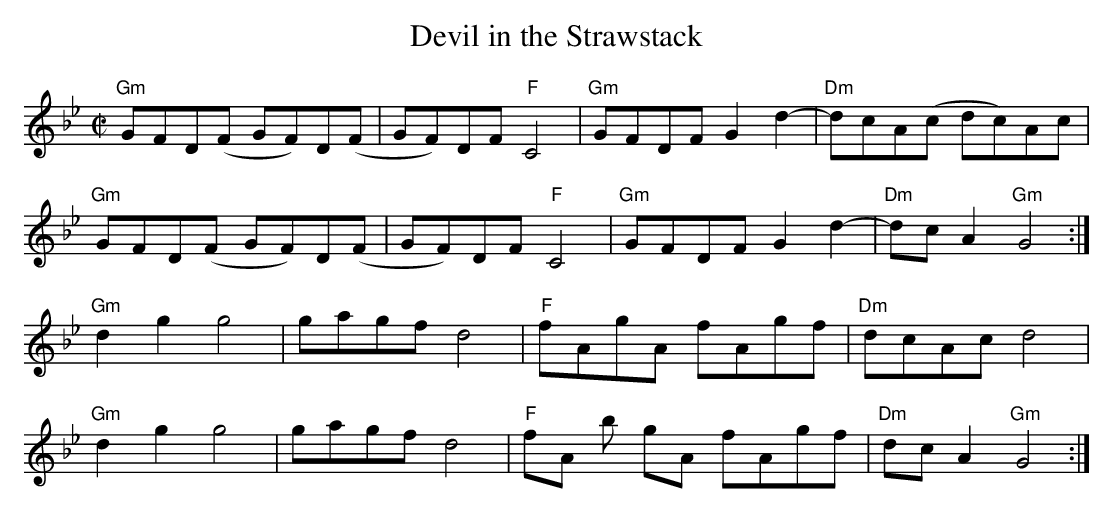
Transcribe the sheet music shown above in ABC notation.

X:1
T:Devil in the Strawstack
M:C|
L:1/8
K:Gm
"Gm"GFD(F GF)D(F|GF)DF "F"C4|"Gm"GFDF G2 d2-|"Dm"dcA(c dc)Ac|!
"Gm"GFD(F GF)D(F|GF)DF "F"C4|"Gm"GFDF G2 d2-|"Dm"dcA2 "Gm"G4:|]!
"Gm"d2g2g4|gagf d4|"F"fAgA fAgf|"Dm"dcAc d4|!
"Gm"d2g2g4|gagf d4|"F"fA 19b gA fAgf|"Dm"dcA2 "Gm"G4:|]!
